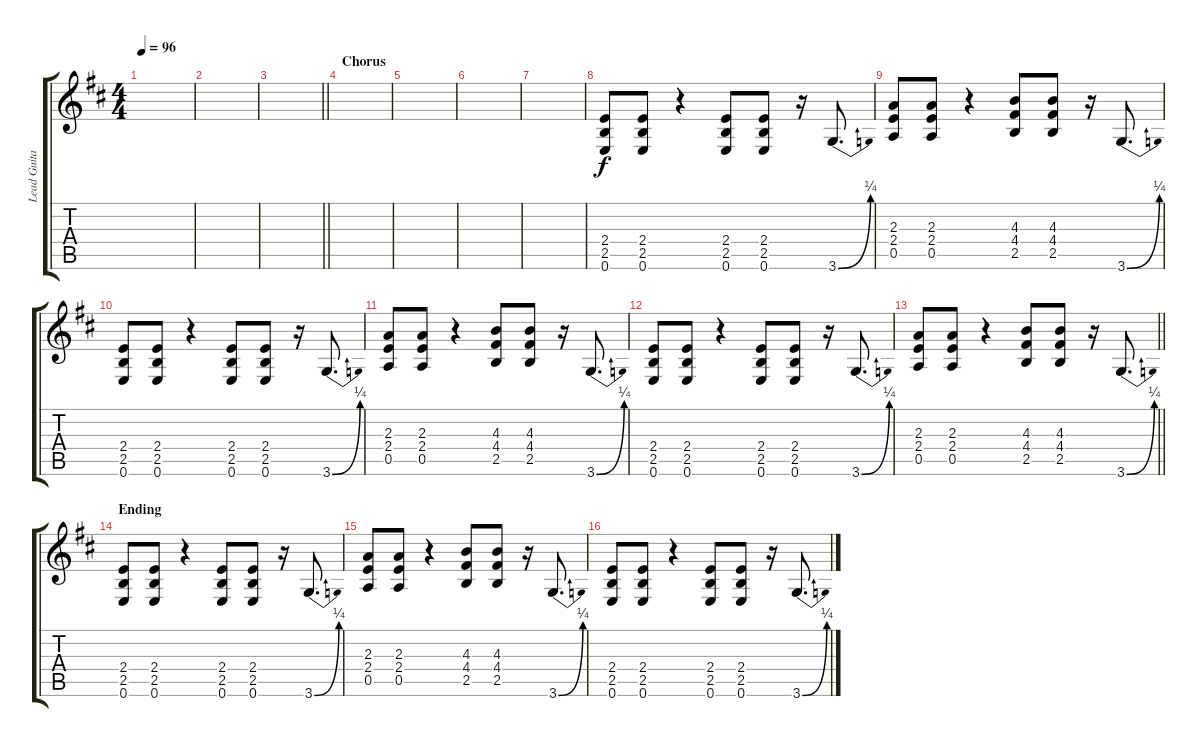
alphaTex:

\track ("Lead Guitar" "Lead Guita") {instrument overdrivenguitar}
\staff {score tabs}
\tuning (E4 B3 G3 D3 A2 E2) {hide}
\ts (4 4)
\tempo 96
\clef g2
\ks d
|
|
\barLineRight lightlight
|
\section ("" "Chorus")
|
|
|
|
(2.4 2.5 0.6).8 (2.4 2.5 0.6).8 r.4 (2.4 2.5 0.6).8 (2.4 2.5 0.6).8 r.16 3.6{be (bend 0 0 60 1)}.8{d} |
(2.3 2.4 0.5).8 (2.3 2.4 0.5).8 r.4 (4.3 4.4 2.5).8 (4.3 4.4 2.5).8 r.16 3.6{be (bend 0 0 60 1)}.8{d} |
(2.4 2.5 0.6).8 (2.4 2.5 0.6).8 r.4 (2.4 2.5 0.6).8 (2.4 2.5 0.6).8 r.16 3.6{be (bend 0 0 60 1)}.8{d} |
(2.3 2.4 0.5).8 (2.3 2.4 0.5).8 r.4 (4.3 4.4 2.5).8 (4.3 4.4 2.5).8 r.16 3.6{be (bend 0 0 60 1)}.8{d} |
(2.4 2.5 0.6).8 (2.4 2.5 0.6).8 r.4 (2.4 2.5 0.6).8 (2.4 2.5 0.6).8 r.16 3.6{be (bend 0 0 60 1)}.8{d} |
\barLineRight lightlight
(2.3 2.4 0.5).8 (2.3 2.4 0.5).8 r.4 (4.3 4.4 2.5).8 (4.3 4.4 2.5).8 r.16 3.6{be (bend 0 0 60 1)}.8{d} |
\section ("" "Ending")
(2.4 2.5 0.6).8 (2.4 2.5 0.6).8 r.4 (2.4 2.5 0.6).8 (2.4 2.5 0.6).8 r.16 3.6{be (bend 0 0 60 1)}.8{d} |
(2.3 2.4 0.5).8 (2.3 2.4 0.5).8 r.4 (4.3 4.4 2.5).8 (4.3 4.4 2.5).8 r.16 3.6{be (bend 0 0 60 1)}.8{d} |
(2.4 2.5 0.6).8 (2.4 2.5 0.6).8 r.4 (2.4 2.5 0.6).8 (2.4 2.5 0.6).8 r.16 3.6{be (bend 0 0 60 1)}.8{d}
